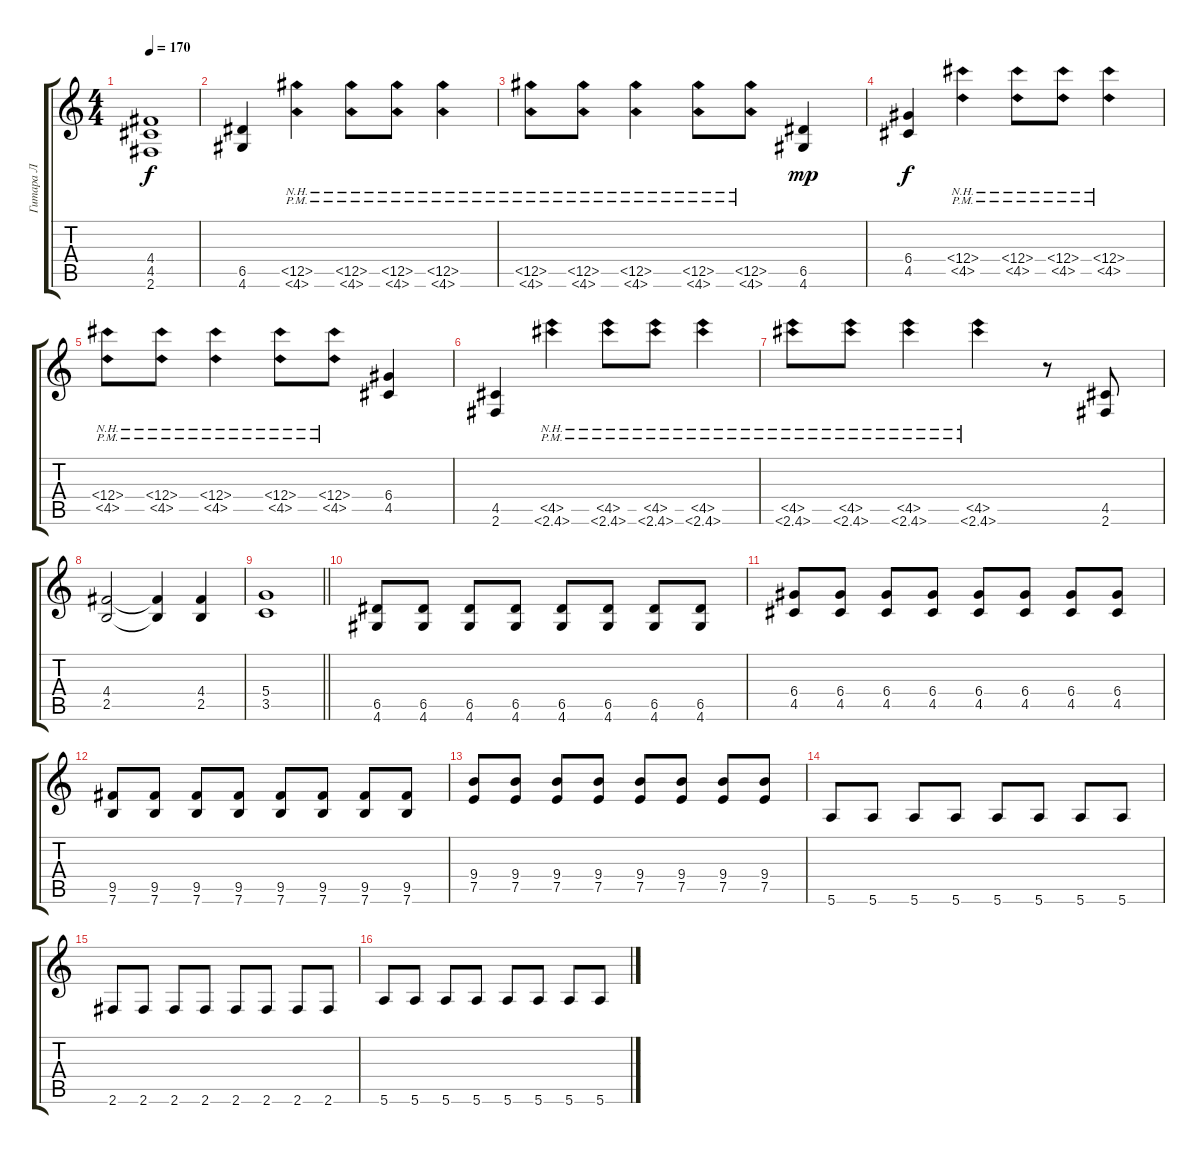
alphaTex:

\track ("Гитара Л" "Гитара Л") {instrument distortionguitar}
\staff {score tabs}
\tuning (E4 B3 G3 D3 A2 E2) {hide}
\ts (4 4)
\tempo 170
\clef g2
\ks c
(4.4{t} 4.5{t} 2.6{t}).1{dy f} |
(6.5 4.6).4 (6.5{nh pm} 4.6{nh pm}).4 (6.5{nh pm} 4.6{nh pm}).8 (6.5{nh pm} 4.6{nh pm}).8 (6.5{nh pm} 4.6{nh pm}).4 |
(6.5{nh pm} 4.6{nh pm}).8 (6.5{nh pm} 4.6{nh pm}).8 (6.5{nh pm} 4.6{nh pm}).4 (6.5{nh pm} 4.6{nh pm}).8 (6.5{nh pm} 4.6{nh pm}).8 (6.5 4.6).4{dy mp} |
(6.4 4.5).4{dy f} (6.4{nh pm} 4.5{nh pm}).4 (6.4{nh pm} 4.5{nh pm}).8 (6.4{nh pm} 4.5{nh pm}).8 (6.4{nh pm} 4.5{nh pm}).4 |
(6.4{nh pm} 4.5{nh pm}).8 (6.4{nh pm} 4.5{nh pm}).8 (6.4{nh pm} 4.5{nh pm}).4 (6.4{nh pm} 4.5{nh pm}).8 (6.4{nh pm} 4.5{nh pm}).8 (6.4 4.5).4 |
(4.5 2.6).4 (4.5{nh pm} 2.6{nh pm}).4 (4.5{nh pm} 2.6{nh pm}).8 (4.5{nh pm} 2.6{nh pm}).8 (4.5{nh pm} 2.6{nh pm}).4 |
(4.5{nh pm} 2.6{nh pm}).8 (4.5{nh pm} 2.6{nh pm}).8 (4.5{nh pm} 2.6{nh pm}).4 (4.5{nh pm} 2.6{nh pm}).4 r.8 (4.5 2.6).8 |
(4.4 2.5).2 (4.4{t} 2.5{t}).4 (4.4 2.5).4 |
\barLineRight lightlight
(5.4 3.5).1 |
(6.5 4.6).8 (6.5 4.6).8 (6.5 4.6).8 (6.5 4.6).8 (6.5 4.6).8 (6.5 4.6).8 (6.5 4.6).8 (6.5 4.6).8 |
(6.4 4.5).8 (6.4 4.5).8 (6.4 4.5).8 (6.4 4.5).8 (6.4 4.5).8 (6.4 4.5).8 (6.4 4.5).8 (6.4 4.5).8 |
(9.5 7.6).8 (9.5 7.6).8 (9.5 7.6).8 (9.5 7.6).8 (9.5 7.6).8 (9.5 7.6).8 (9.5 7.6).8 (9.5 7.6).8 |
(9.4 7.5).8 (9.4 7.5).8 (9.4 7.5).8 (9.4 7.5).8 (9.4 7.5).8 (9.4 7.5).8 (9.4 7.5).8 (9.4 7.5).8 |
5.6.8 5.6.8 5.6.8 5.6.8 5.6.8 5.6.8 5.6.8 5.6.8 |
2.6.8 2.6.8 2.6.8 2.6.8 2.6.8 2.6.8 2.6.8 2.6.8 |
5.6.8 5.6.8 5.6.8 5.6.8 5.6.8 5.6.8 5.6.8 5.6.8
